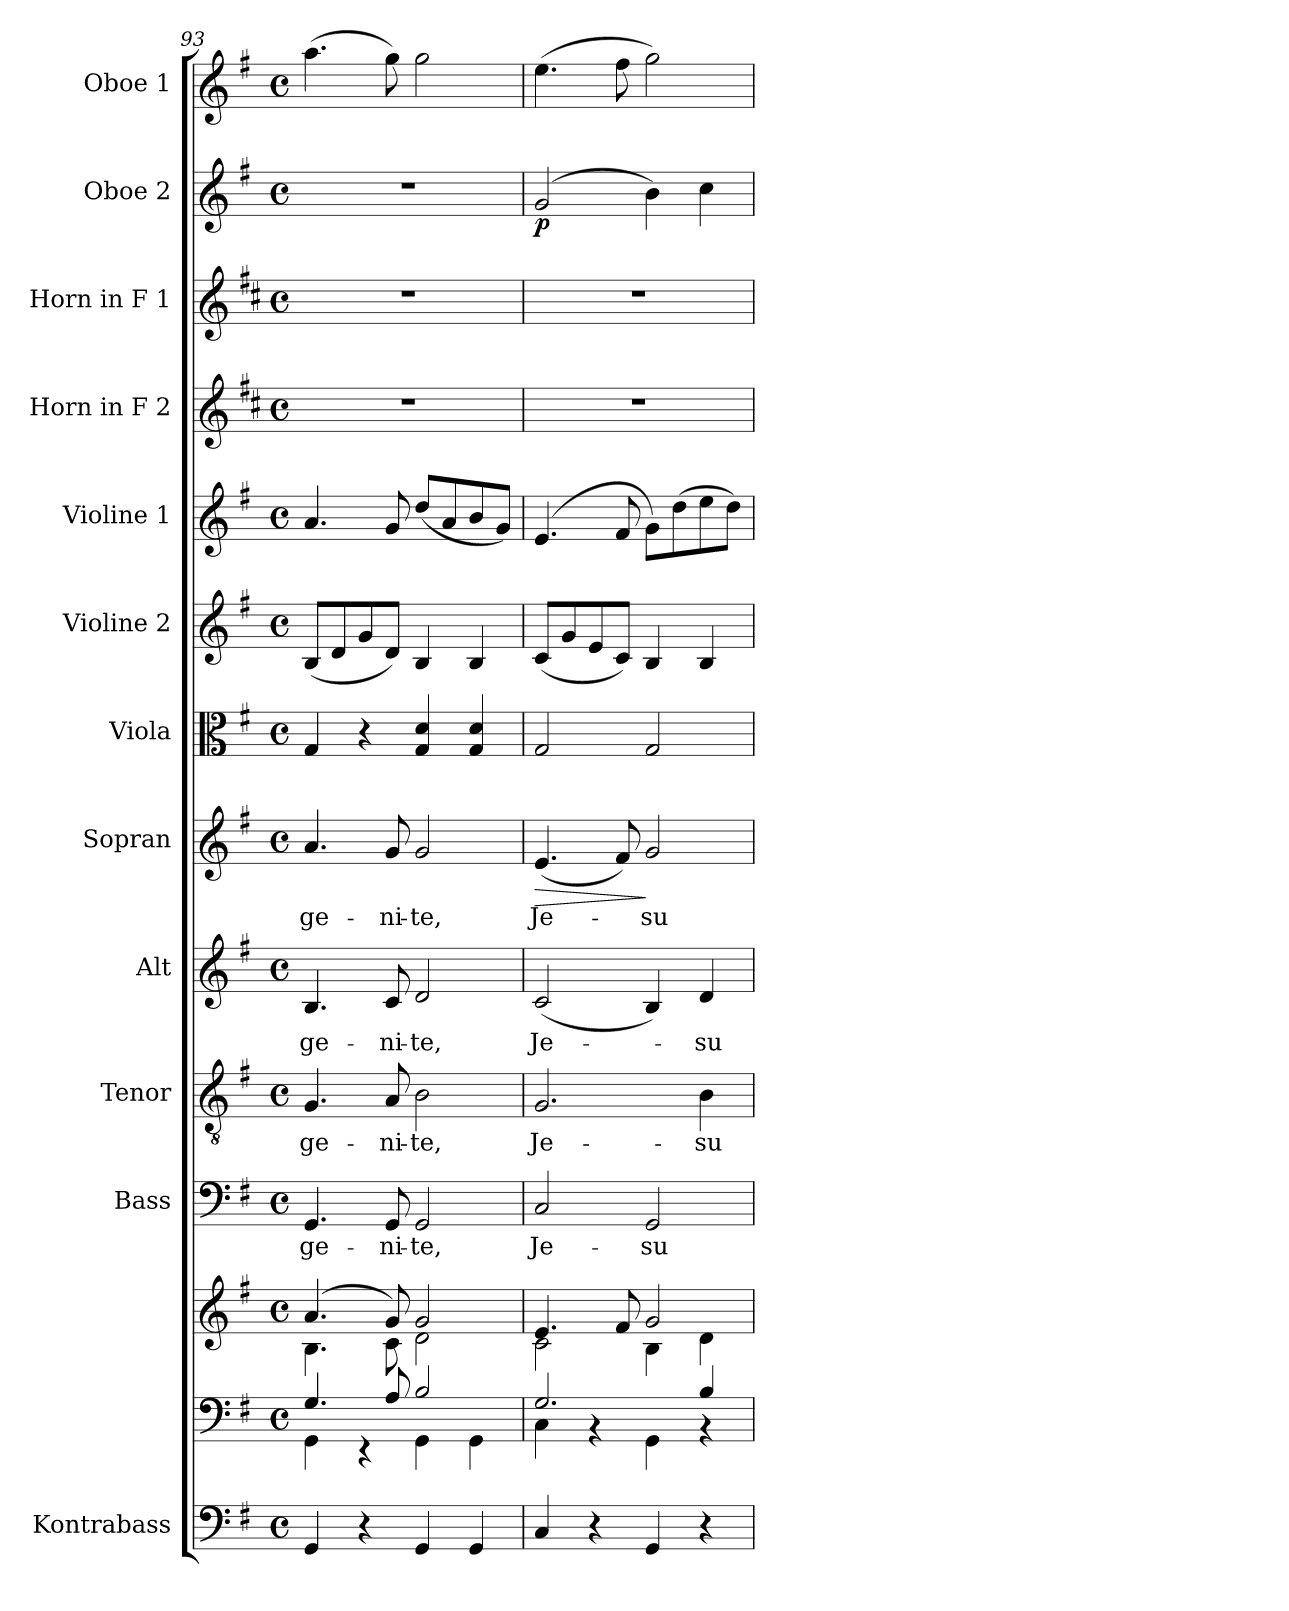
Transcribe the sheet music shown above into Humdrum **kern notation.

**kern	**kern	**kern	**kern	**text	**kern	**text	**kern	**text	**kern	**text	**dynam	**kern	**kern	**kern	**kern	**kern	**kern	**dynam	**kern
*part13	*part12	*part12	*part11	*part11	*part10	*part10	*part9	*part9	*part8	*part8	*part8	*part7	*part6	*part5	*part4	*part3	*part2	*part2	*part1
*staff14	*staff13	*staff12	*staff11	*staff11	*staff10	*staff10	*staff9	*staff9	*staff8	*staff8	*staff8	*staff7	*staff6	*staff5	*staff4	*staff3	*staff2	*staff2	*staff1
*I"Kontrabass	*	*	*I"Bass	*	*I"Tenor	*	*I"Alt	*	*I"Sopran	*	*	*I"Viola	*I"Violine 2	*I"Violine 1	*I"Horn in F 2	*I"Horn in F 1	*I"Oboe 2	*	*I"Oboe 1
*I'Kb.	*	*	*I'B.	*	*I'T.	*	*I'A.	*	*I'S.	*	*	*I'Vla.	*I'Vl. 2	*I'Vl. 1	*	*	*I'Ob. 2	*	*I'Ob. 1
*clefF4	*clefF4	*clefG2	*clefF4	*	*clefGv2	*	*clefG2	*	*clefG2	*	*	*clefC3	*clefG2	*clefG2	*clefG2	*clefG2	*clefG2	*	*clefG2
*ITrd7c12	*	*	*	*	*	*	*	*	*	*	*	*	*	*	*ITrd4c7	*ITrd4c7	*	*	*
*k[f#]	*k[f#]	*k[f#]	*k[f#]	*	*k[f#]	*	*k[f#]	*	*k[f#]	*	*	*k[f#]	*k[f#]	*k[f#]	*k[f#]	*k[f#]	*k[f#]	*	*k[f#]
*G:	*G:	*G:	*G:	*	*G:	*	*G:	*	*G:	*	*	*G:	*G:	*G:	*G:	*G:	*G:	*	*G:
*M4/4	*M4/4	*M4/4	*M4/4	*	*M4/4	*	*M4/4	*	*M4/4	*	*	*M4/4	*M4/4	*M4/4	*M4/4	*M4/4	*M4/4	*	*M4/4
*met(c)	*met(c)	*met(c)	*met(c)	*	*met(c)	*	*met(c)	*	*met(c)	*	*	*met(c)	*met(c)	*met(c)	*met(c)	*met(c)	*met(c)	*	*met(c)
=93	=93	=93	=93	=93	=93	=93	=93	=93	=93	=93	=93	=93	=93	=93	=93	=93	=93	=93	=93
*	*^	*^	*	*	*	*	*	*	*	*	*	*	*	*	*	*	*	*	*
!	!	!	!	!	!	!LO:LY:b	!	!LO:LY:b	!	!LO:LY:b	!	!LO:LY:b	!	!	!	!	!	!	!	!	!
4GGG/	4.G!/	4GG\	(<4.a!/	4.B!\	4.GG/	-ge-	4.G/	-ge-	4.B/	-ge-	4.a/	-ge-	.	4G/	(<8B/L	4.a/	1r	1r	1r	.	(>4.aa\
.	.	.	.	.	.	.	.	.	.	.	.	.	.	.	8d/	.	.	.	.	.	.
4r	.	4r	.	.	.	.	.	.	.	.	.	.	.	4r	8g/	.	.	.	.	.	.
!	!	!	!	!	!	!LO:LY:b	!	!LO:LY:b	!	!LO:LY:b	!	!LO:LY:b	!	!	!	!	!	!	!	!	!
.	8A!/	.	8g!/)	8c!\	8GG/	-ni-	8A/	-ni-	8c/	-ni-	8g/	-ni-	.	.	8d/J)	8g/	.	.	.	.	8gg\)
!	!	!	!	!	!	!LO:LY:b	!	!LO:LY:b	!	!LO:LY:b	!	!LO:LY:b	!	!	!	!	!	!	!	!	!
4GGG/	2B!/	4GG\	2g!/	2d!\	2GG/	-te,	2B\	-te,	2d/	-te,	2g/	-te,	.	4G/ 4d/	4B/	(<8dd/L	.	.	.	.	2gg\
.	.	.	.	.	.	.	.	.	.	.	.	.	.	.	.	8a/	.	.	.	.	.
4GGG/	.	4GG\	.	.	.	.	.	.	.	.	.	.	.	4G/ 4d/	4B/	8b/	.	.	.	.	.
.	.	.	.	.	.	.	.	.	.	.	.	.	.	.	.	8g/J)	.	.	.	.	.
=94	=94	=94	=94	=94	=94	=94	=94	=94	=94	=94	=94	=94	=94	=94	=94	=94	=94	=94	=94	=94	=94
!	!	!	!	!	!	!LO:LY:b	!	!LO:LY:b	!	!LO:LY:b	!	!LO:LY:b	!LO:HP:b	!	!	!	!	!	!	!LO:DY:b	!
4CC/	2.G!/	4C\	4.e!/	2c!\	2C/	Je-	2.G/	Je-	(<2c/	Je-	(<4.e/	Je-	>	2G/	(<8c/L	(<4.e/	1r	1r	(2g/	p	(>4.ee\
.	.	.	.	.	.	.	.	.	.	.	.	.	.	.	8g/	.	.	.	.	.	.
4r	.	4rBB	.	.	.	.	.	.	.	.	.	.	.	.	8e/	.	.	.	.	.	.
.	.	.	8f#!/	.	.	.	.	.	.	.	8f#/)	.	.	.	8c/J)	8f#/	.	.	.	.	8ff#\
!	!	!	!	!	!	!LO:LY:b	!	!	!	!	!	!LO:LY:b	!	!	!	!	!	!	!	!	!
4GGG/	.	4GG\	2g!/	4B!\	2GG/	-su	.	.	4B/)	.	2g/	-su	]	2G/	4B/	8g\L)	.	.	4b\)	.	2gg\)
.	.	.	.	.	.	.	.	.	.	.	.	.	.	.	.	(>8dd\	.	.	.	.	.
!	!	!	!	!	!	!	!	!LO:LY:b	!	!LO:LY:b	!	!	!	!	!	!	!	!	!	!	!
4r	4B!/	4rBB	.	4d!\	.	.	4B\	-su	4d/	-su	.	.	.	.	4B/	8ee\	.	.	4cc\	.	.
.	.	.	.	.	.	.	.	.	.	.	.	.	.	.	.	8dd\J)	.	.	.	.	.
*	*v	*v	*	*	*	*	*	*	*	*	*	*	*	*	*	*	*	*	*	*	*
*	*	*v	*v	*	*	*	*	*	*	*	*	*	*	*	*	*	*	*	*	*
=	=	=	=	=	=	=	=	=	=	=	=	=	=	=	=	=	=	=	=
*-	*-	*-	*-	*-	*-	*-	*-	*-	*-	*-	*-	*-	*-	*-	*-	*-	*-	*-	*-
